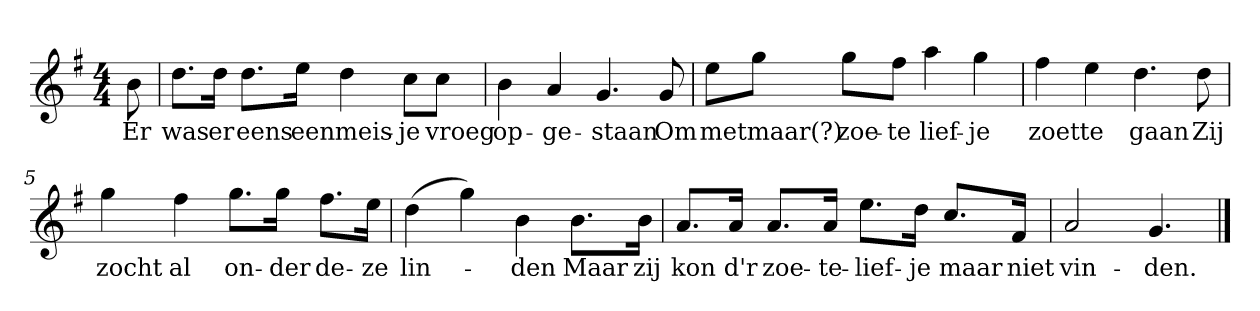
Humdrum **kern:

**kern	**text
*part1	*part1
*staff1	*staff1
*clefG2	*
*k[f#]	*
*G:	*
*M4/4	*
*MM120	*
=	=
8b	Er
=1	=1
8.dd\L	was
16dd\Jk	er
8.dd\L	eens
16ee\Jk	een
4dd	meis-
8cc\L	-je
8cc\J	vroeg
=2	=2
4b	op-
4a	-ge-
4.g	-staan
8g	Om
=3	=3
8ee\L	met
8gg\J	maar(?)
8gg\L	zoe-
8ff#\J	-te
4aa	lief-
4gg	-je
=4	=4
4ff#	zoet
4ee	te
4.dd	gaan
8dd	Zij
=5	=5
4gg	zocht
4ff#	al
8.gg\L	on-
16gg\Jk	-der
8.ff#\L	de-
16ee\Jk	-ze
=6	=6
(4dd	lin-
4gg)	.
4b	-den
8.b\L	Maar
16b\Jk	zij
=7	=7
8.a/L	kon
16a/Jk	d'r
8.a/L	zoe-
16a/Jk	-te-
8.ee\L	-lief-
16dd\Jk	-je
8.cc/L	maar
16f#/Jk	niet
=8	=8
2a	vin-
4.g	-den.
==	==
*-	*-
